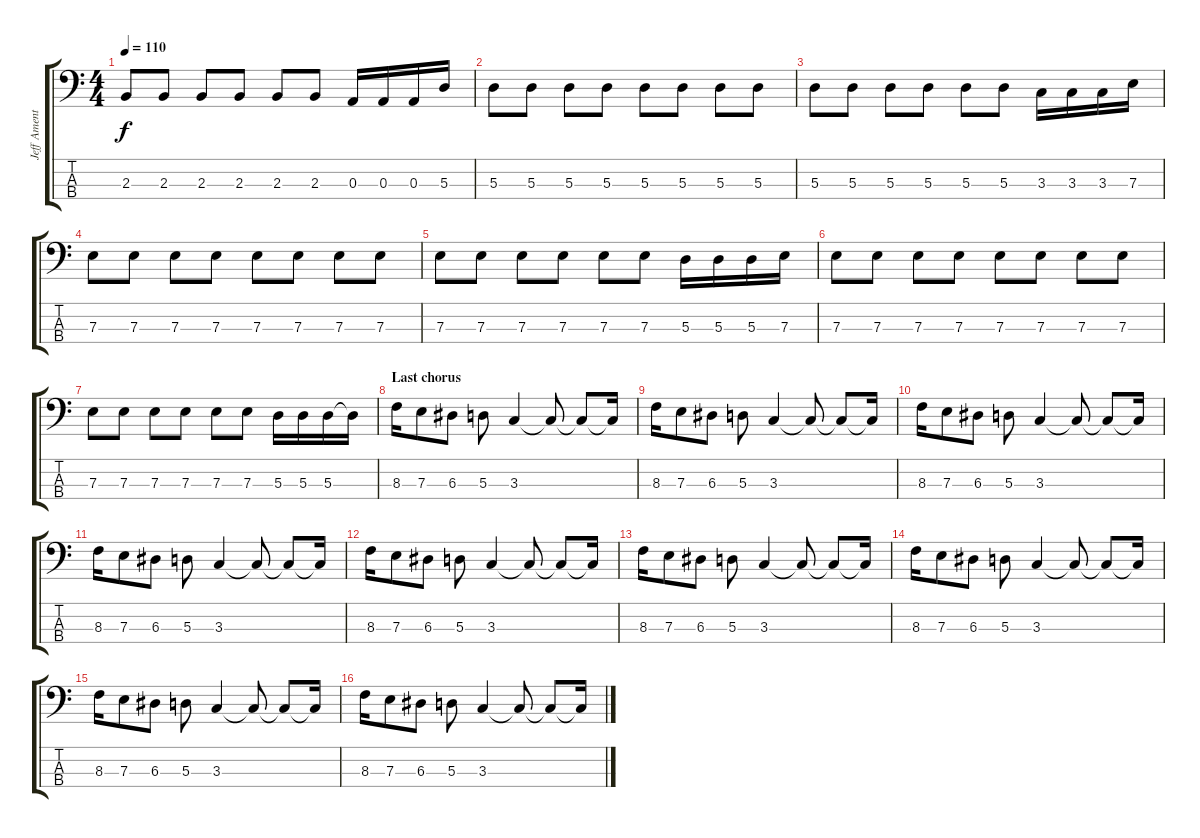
\track ("Jeff Ament" "Jeff Ament") {instrument electricbassfinger}
\staff {score tabs}
\tuning (G2 D2 A1 E1) {hide}
\ts (4 4)
\tempo 110
\clef f4
\ks c
2.3.8{dy f} 2.3.8 2.3.8 2.3.8 2.3.8 2.3.8 0.3.16 0.3.16 0.3.16 5.3.16 |
5.3.8 5.3.8 5.3.8 5.3.8 5.3.8 5.3.8 5.3.8 5.3.8 |
5.3.8 5.3.8 5.3.8 5.3.8 5.3.8 5.3.8 3.3.16 3.3.16 3.3.16 7.3.16 |
7.3.8 7.3.8 7.3.8 7.3.8 7.3.8 7.3.8 7.3.8 7.3.8 |
7.3.8 7.3.8 7.3.8 7.3.8 7.3.8 7.3.8 5.3.16 5.3.16 5.3.16 7.3.16 |
7.3.8 7.3.8 7.3.8 7.3.8 7.3.8 7.3.8 7.3.8 7.3.8 |
7.3.8 7.3.8 7.3.8 7.3.8 7.3.8 7.3.8 5.3.16 5.3.16 5.3.16 5.3{t}.16 |
\section ("" "Last chorus")
8.3.16 7.3.8 6.3.8 5.3.8 3.3.4 3.3{t}.8 3.3{t}.8 3.3{t}.16 |
8.3.16 7.3.8 6.3.8 5.3.8 3.3.4 3.3{t}.8 3.3{t}.8 3.3{t}.16 |
8.3.16 7.3.8 6.3.8 5.3.8 3.3.4 3.3{t}.8 3.3{t}.8 3.3{t}.16 |
8.3.16 7.3.8 6.3.8 5.3.8 3.3.4 3.3{t}.8 3.3{t}.8 3.3{t}.16 |
8.3.16 7.3.8 6.3.8 5.3.8 3.3.4 3.3{t}.8 3.3{t}.8 3.3{t}.16 |
8.3.16 7.3.8 6.3.8 5.3.8 3.3.4 3.3{t}.8 3.3{t}.8 3.3{t}.16 |
8.3.16 7.3.8 6.3.8 5.3.8 3.3.4 3.3{t}.8 3.3{t}.8 3.3{t}.16 |
8.3.16 7.3.8 6.3.8 5.3.8 3.3.4 3.3{t}.8 3.3{t}.8 3.3{t}.16 |
8.3.16 7.3.8 6.3.8 5.3.8 3.3.4 3.3{t}.8 3.3{t}.8 3.3{t}.16
